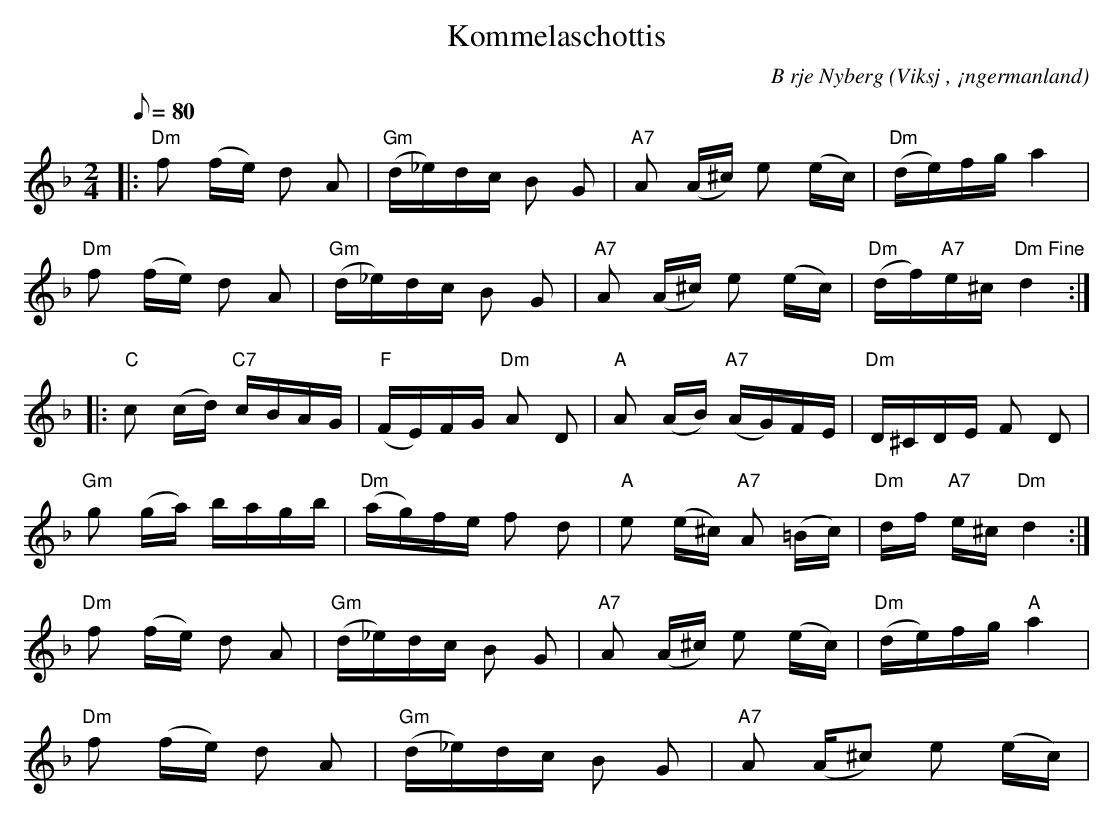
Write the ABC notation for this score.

X:1
T:Kommelaschottis
C:B rje Nyberg
O:Viksj , ¡ngermanland
M:2/4
L:1/8
Q:80
K:Dm
|: "Dm"f (f/2e/2) d A | "Gm"(d/2_e/2)d/2c/2 B G | "A7"A (A/2^c/2) e (e/2c/2) |"Dm"(d/2e/2)f/2g/2 a2 |
"Dm"f (f/2e/2) d A | "Gm" (d/2_e/2)d/2c/2 B G | "A7"A (A/2^c/2) e (e/2c/2) | "Dm"(d/2f/2)"A7"e/2^c/2 "Dm Fine"d2::
"C"c (c/2d/2) "C7"c/2B/2A/2G/2 | "F"(F/2E/2)F/2G/2 "Dm"A D | "A"A (A/2B/2) "A7"(A/2G/2)F/2E/2 | "Dm"D/2^C/2D/2E/2 F D |
"Gm"g (g/2a/2) b/2a/2g/2b/2 | "Dm"(a/2g/2)f/2e/2 f d | "A"e (e/2^c/2) "A7"A (=B/2c/2) | "Dm"d/2f/2 "A7"e/2^c/2 "Dm"d2:|
"Dm"f (f/2e/2) d A | "Gm"(d/2_e/2)d/2c/2 B G | "A7"A (A/2^c/2) e (e/2c/2) | "Dm"(d/2e/2)f/2g/2 "A"a2 |
"Dm"f (f/2e/2) d A | "Gm"(d/2_e/2)d/2c/2 B G | "A7"A (A/2^c) e (e/2c/2) |
